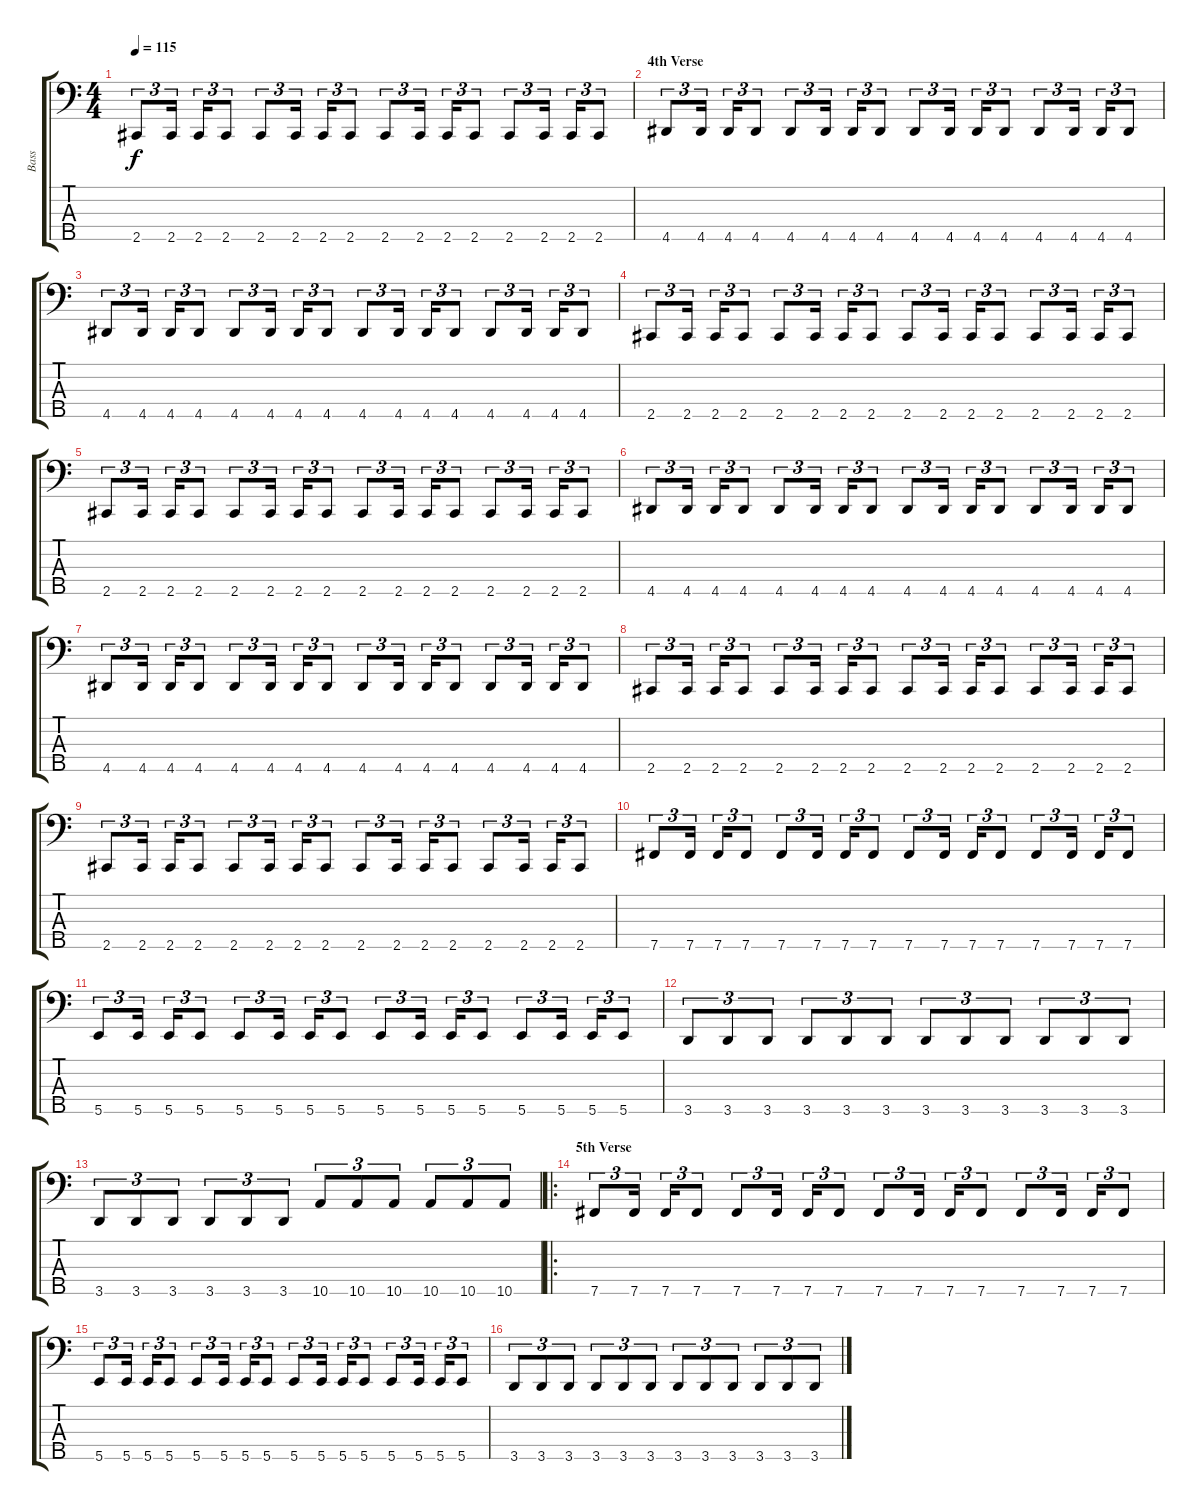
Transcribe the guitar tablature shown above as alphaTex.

\track ("Bass" "Bass") {instrument electricbassfinger}
\staff {score tabs}
\tuning (E2 B1 Gb1 Db1 B0) {hide}
\ts (4 4)
\tempo 115
\clef f4
\ks c
2.5.8{tu (3 2) dy f} 2.5.16{tu (3 2)} 2.5.16{tu (3 2)} 2.5.8{tu (3 2)} 2.5.8{tu (3 2)} 2.5.16{tu (3 2)} 2.5.16{tu (3 2)} 2.5.8{tu (3 2)} 2.5.8{tu (3 2)} 2.5.16{tu (3 2)} 2.5.16{tu (3 2)} 2.5.8{tu (3 2)} 2.5.8{tu (3 2)} 2.5.16{tu (3 2)} 2.5.16{tu (3 2)} 2.5.8{tu (3 2)} |
\section ("" "4th Verse")
4.5.8{tu (3 2)} 4.5.16{tu (3 2)} 4.5.16{tu (3 2)} 4.5.8{tu (3 2)} 4.5.8{tu (3 2)} 4.5.16{tu (3 2)} 4.5.16{tu (3 2)} 4.5.8{tu (3 2)} 4.5.8{tu (3 2)} 4.5.16{tu (3 2)} 4.5.16{tu (3 2)} 4.5.8{tu (3 2)} 4.5.8{tu (3 2)} 4.5.16{tu (3 2)} 4.5.16{tu (3 2)} 4.5.8{tu (3 2)} |
4.5.8{tu (3 2)} 4.5.16{tu (3 2)} 4.5.16{tu (3 2)} 4.5.8{tu (3 2)} 4.5.8{tu (3 2)} 4.5.16{tu (3 2)} 4.5.16{tu (3 2)} 4.5.8{tu (3 2)} 4.5.8{tu (3 2)} 4.5.16{tu (3 2)} 4.5.16{tu (3 2)} 4.5.8{tu (3 2)} 4.5.8{tu (3 2)} 4.5.16{tu (3 2)} 4.5.16{tu (3 2)} 4.5.8{tu (3 2)} |
2.5.8{tu (3 2)} 2.5.16{tu (3 2)} 2.5.16{tu (3 2)} 2.5.8{tu (3 2)} 2.5.8{tu (3 2)} 2.5.16{tu (3 2)} 2.5.16{tu (3 2)} 2.5.8{tu (3 2)} 2.5.8{tu (3 2)} 2.5.16{tu (3 2)} 2.5.16{tu (3 2)} 2.5.8{tu (3 2)} 2.5.8{tu (3 2)} 2.5.16{tu (3 2)} 2.5.16{tu (3 2)} 2.5.8{tu (3 2)} |
2.5.8{tu (3 2)} 2.5.16{tu (3 2)} 2.5.16{tu (3 2)} 2.5.8{tu (3 2)} 2.5.8{tu (3 2)} 2.5.16{tu (3 2)} 2.5.16{tu (3 2)} 2.5.8{tu (3 2)} 2.5.8{tu (3 2)} 2.5.16{tu (3 2)} 2.5.16{tu (3 2)} 2.5.8{tu (3 2)} 2.5.8{tu (3 2)} 2.5.16{tu (3 2)} 2.5.16{tu (3 2)} 2.5.8{tu (3 2)} |
4.5.8{tu (3 2)} 4.5.16{tu (3 2)} 4.5.16{tu (3 2)} 4.5.8{tu (3 2)} 4.5.8{tu (3 2)} 4.5.16{tu (3 2)} 4.5.16{tu (3 2)} 4.5.8{tu (3 2)} 4.5.8{tu (3 2)} 4.5.16{tu (3 2)} 4.5.16{tu (3 2)} 4.5.8{tu (3 2)} 4.5.8{tu (3 2)} 4.5.16{tu (3 2)} 4.5.16{tu (3 2)} 4.5.8{tu (3 2)} |
4.5.8{tu (3 2)} 4.5.16{tu (3 2)} 4.5.16{tu (3 2)} 4.5.8{tu (3 2)} 4.5.8{tu (3 2)} 4.5.16{tu (3 2)} 4.5.16{tu (3 2)} 4.5.8{tu (3 2)} 4.5.8{tu (3 2)} 4.5.16{tu (3 2)} 4.5.16{tu (3 2)} 4.5.8{tu (3 2)} 4.5.8{tu (3 2)} 4.5.16{tu (3 2)} 4.5.16{tu (3 2)} 4.5.8{tu (3 2)} |
2.5.8{tu (3 2)} 2.5.16{tu (3 2)} 2.5.16{tu (3 2)} 2.5.8{tu (3 2)} 2.5.8{tu (3 2)} 2.5.16{tu (3 2)} 2.5.16{tu (3 2)} 2.5.8{tu (3 2)} 2.5.8{tu (3 2)} 2.5.16{tu (3 2)} 2.5.16{tu (3 2)} 2.5.8{tu (3 2)} 2.5.8{tu (3 2)} 2.5.16{tu (3 2)} 2.5.16{tu (3 2)} 2.5.8{tu (3 2)} |
2.5.8{tu (3 2)} 2.5.16{tu (3 2)} 2.5.16{tu (3 2)} 2.5.8{tu (3 2)} 2.5.8{tu (3 2)} 2.5.16{tu (3 2)} 2.5.16{tu (3 2)} 2.5.8{tu (3 2)} 2.5.8{tu (3 2)} 2.5.16{tu (3 2)} 2.5.16{tu (3 2)} 2.5.8{tu (3 2)} 2.5.8{tu (3 2)} 2.5.16{tu (3 2)} 2.5.16{tu (3 2)} 2.5.8{tu (3 2)} |
7.5.8{tu (3 2)} 7.5.16{tu (3 2)} 7.5.16{tu (3 2)} 7.5.8{tu (3 2)} 7.5.8{tu (3 2)} 7.5.16{tu (3 2)} 7.5.16{tu (3 2)} 7.5.8{tu (3 2)} 7.5.8{tu (3 2)} 7.5.16{tu (3 2)} 7.5.16{tu (3 2)} 7.5.8{tu (3 2)} 7.5.8{tu (3 2)} 7.5.16{tu (3 2)} 7.5.16{tu (3 2)} 7.5.8{tu (3 2)} |
5.5.8{tu (3 2)} 5.5.16{tu (3 2)} 5.5.16{tu (3 2)} 5.5.8{tu (3 2)} 5.5.8{tu (3 2)} 5.5.16{tu (3 2)} 5.5.16{tu (3 2)} 5.5.8{tu (3 2)} 5.5.8{tu (3 2)} 5.5.16{tu (3 2)} 5.5.16{tu (3 2)} 5.5.8{tu (3 2)} 5.5.8{tu (3 2)} 5.5.16{tu (3 2)} 5.5.16{tu (3 2)} 5.5.8{tu (3 2)} |
3.5.8{tu (3 2)} 3.5.8{tu (3 2)} 3.5.8{tu (3 2)} 3.5.8{tu (3 2)} 3.5.8{tu (3 2)} 3.5.8{tu (3 2)} 3.5.8{tu (3 2)} 3.5.8{tu (3 2)} 3.5.8{tu (3 2)} 3.5.8{tu (3 2)} 3.5.8{tu (3 2)} 3.5.8{tu (3 2)} |
3.5.8{tu (3 2)} 3.5.8{tu (3 2)} 3.5.8{tu (3 2)} 3.5.8{tu (3 2)} 3.5.8{tu (3 2)} 3.5.8{tu (3 2)} 10.5.8{tu (3 2)} 10.5.8{tu (3 2)} 10.5.8{tu (3 2)} 10.5.8{tu (3 2)} 10.5.8{tu (3 2)} 10.5.8{tu (3 2)} |
\ro
\section ("" "5th Verse")
7.5.8{tu (3 2)} 7.5.16{tu (3 2)} 7.5.16{tu (3 2)} 7.5.8{tu (3 2)} 7.5.8{tu (3 2)} 7.5.16{tu (3 2)} 7.5.16{tu (3 2)} 7.5.8{tu (3 2)} 7.5.8{tu (3 2)} 7.5.16{tu (3 2)} 7.5.16{tu (3 2)} 7.5.8{tu (3 2)} 7.5.8{tu (3 2)} 7.5.16{tu (3 2)} 7.5.16{tu (3 2)} 7.5.8{tu (3 2)} |
5.5.8{tu (3 2)} 5.5.16{tu (3 2)} 5.5.16{tu (3 2)} 5.5.8{tu (3 2)} 5.5.8{tu (3 2)} 5.5.16{tu (3 2)} 5.5.16{tu (3 2)} 5.5.8{tu (3 2)} 5.5.8{tu (3 2)} 5.5.16{tu (3 2)} 5.5.16{tu (3 2)} 5.5.8{tu (3 2)} 5.5.8{tu (3 2)} 5.5.16{tu (3 2)} 5.5.16{tu (3 2)} 5.5.8{tu (3 2)} |
3.5.8{tu (3 2)} 3.5.8{tu (3 2)} 3.5.8{tu (3 2)} 3.5.8{tu (3 2)} 3.5.8{tu (3 2)} 3.5.8{tu (3 2)} 3.5.8{tu (3 2)} 3.5.8{tu (3 2)} 3.5.8{tu (3 2)} 3.5.8{tu (3 2)} 3.5.8{tu (3 2)} 3.5.8{tu (3 2)}
